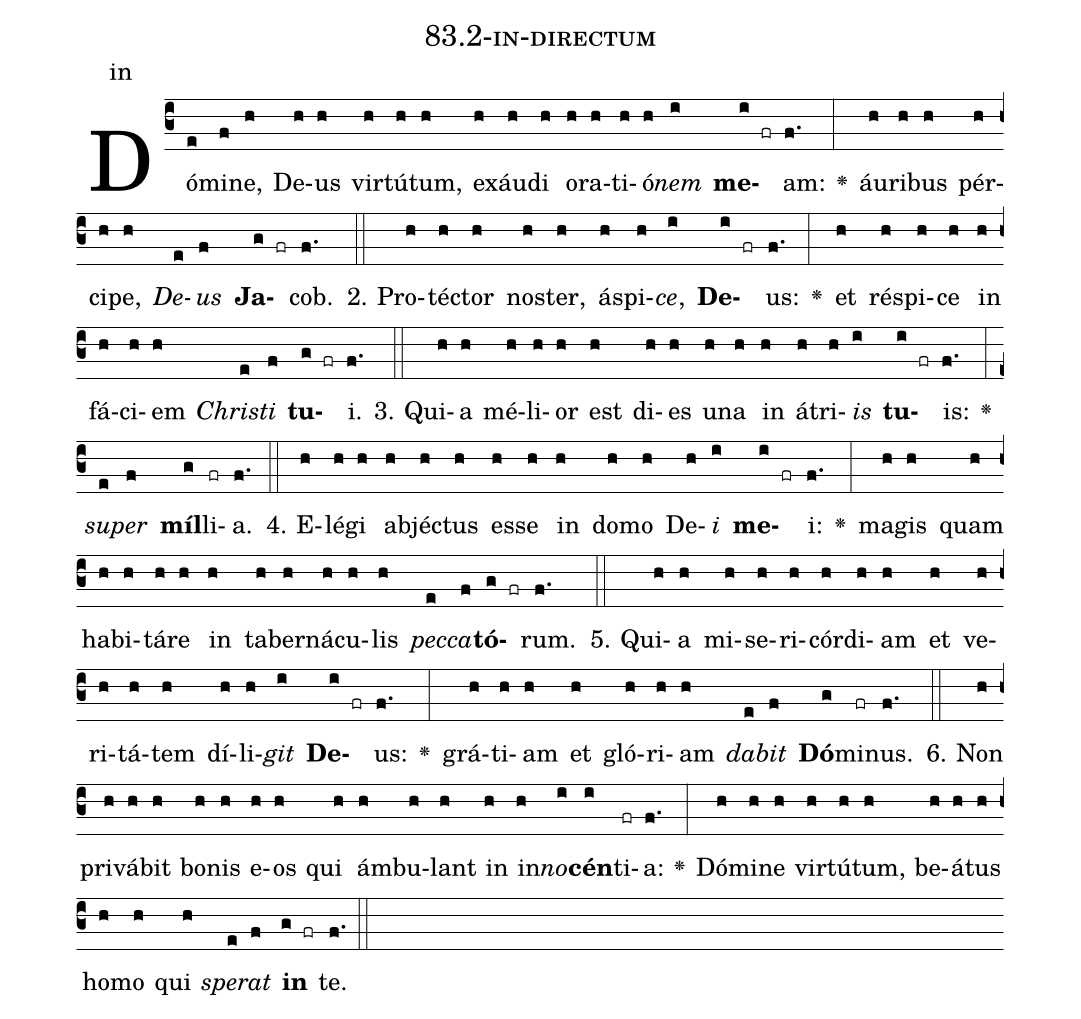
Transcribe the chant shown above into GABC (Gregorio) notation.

name: 83.2-in-directum;
annotation: in;
%%
(c3)Dó(e)mi(f)ne,(h) De(h)us(h) vir(h)tú(h)tum,(h) ex(h)áu(h)di(h) o(h)ra(h)ti(h)ó(h)<i>nem</i>(i) <b>me</b>(i fr)am:(f.) <v>\greheightstar</v>(:) áu(h)ri(h)bus(h) pér(h)ci(h)pe,(h) <i>De</i>(e)<i>us</i>(f) <b>Ja</b>(g fr)cob.(f.) (::)
2. Pro(h)téc(h)tor(h) nos(h)ter,(h) á(h)spi(h)<i>ce</i>,(i) <b>De</b>(i fr)us:(f.) <v>\greheightstar</v>(:) et(h) ré(h)spi(h)ce(h) in(h) fá(h)ci(h)em(h) <i>Chris</i>(e)<i>ti</i>(f) <b>tu</b>(g fr)i.(f.) (::)
3. Qui(h)a(h) mé(h)li(h)or(h) est(h) di(h)es(h) u(h)na(h) in(h) á(h)tri(h)<i>is</i>(i) <b>tu</b>(i fr)is:(f.) <v>\greheightstar</v>(:) <i>su</i>(e)<i>per</i>(f) <b>míl</b>(g)li(fr)a.(f.) (::)
4. E(h)lé(h)gi(h) ab(h)jéc(h)tus(h) es(h)se(h) in(h) do(h)mo(h) De(h)<i>i</i>(i) <b>me</b>(i fr)i:(f.) <v>\greheightstar</v>(:) ma(h)gis(h) quam(h) ha(h)bi(h)tá(h)re(h) in(h) ta(h)ber(h)ná(h)cu(h)lis(h) <i>pec</i>(e)<i>ca</i>(f)<b>tó</b>(g fr)rum.(f.) (::)
5. Qui(h)a(h) mi(h)se(h)ri(h)cór(h)di(h)am(h) et(h) ve(h)ri(h)tá(h)tem(h) dí(h)li(h)<i>git</i>(i) <b>De</b>(i fr)us:(f.) <v>\greheightstar</v>(:) grá(h)ti(h)am(h) et(h) gló(h)ri(h)am(h) <i>da</i>(e)<i>bit</i>(f) <b>Dó</b>(g)mi(fr)nus.(f.) (::)
6. Non(h) pri(h)vá(h)bit(h) bo(h)nis(h) e(h)os(h) qui(h) ám(h)bu(h)lant(h) in(h) in(h)<i>no</i>(i)<b>cén</b>(i)ti(fr)a:(f.) <v>\greheightstar</v>(:) Dó(h)mi(h)ne(h) vir(h)tú(h)tum,(h) be(h)á(h)tus(h) ho(h)mo(h) qui(h) <i>spe</i>(e)<i>rat</i>(f) <b>in</b>(g fr) te.(f.) (::)
